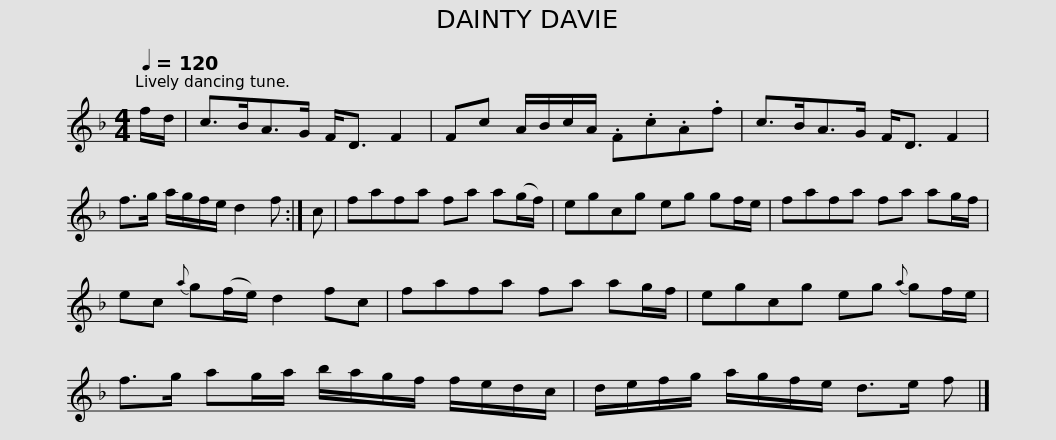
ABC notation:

X:1
L:1/8
Q:1/4=120
M:4/4
I:linebreak $
K:F
V:1 treble
V:1
 f/d/ | c>BA>G F<D F2 | Fc A/B/c/A/ .F.c.A.f | c>BA>G F<D F2 | f>g a/g/f/e/ d2 f :| %5
 c |$ fafa fa a(g/f/) | egcg eg gf/e/ | fafa fa ag/f/ | ec{a} g(f/e/) d2 fc | %10
 fafa fa ag/f/ |$ egcg eg{a} gf/e/ | f>g ag/a/ b/a/g/f/ f/e/d/c/ | d/e/f/g/ a/g/f/e/ d>e f |] %14
